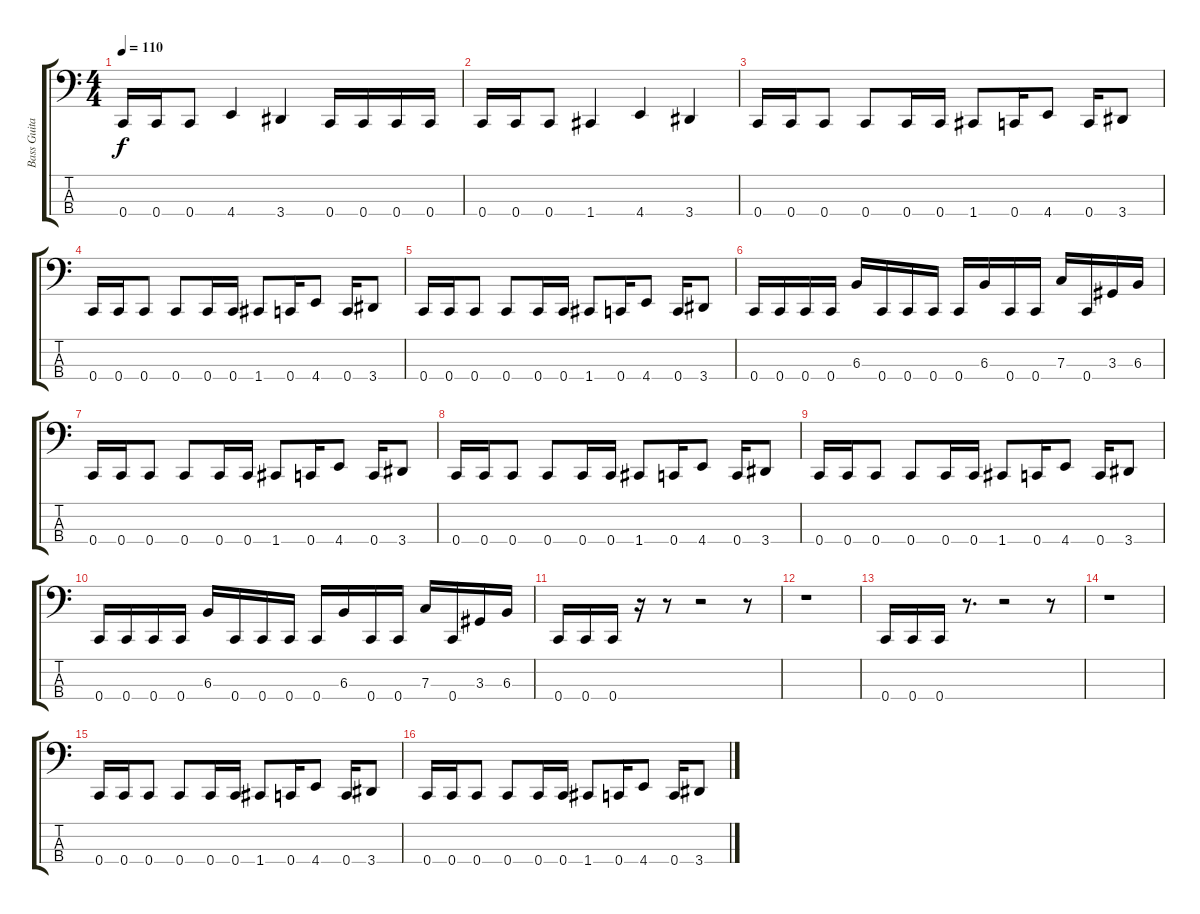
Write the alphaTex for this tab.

\track ("Bass Guitar" "Bass Guita") {instrument electricbasspick}
\staff {score tabs}
\tuning (Eb2 Bb1 F1 C1) {hide}
\ts (4 4)
\tempo 110
\clef f4
\ks c
0.4.16{dy f} 0.4.16 0.4.8 4.4.4 3.4.4 0.4.16 0.4.16 0.4.16 0.4.16 |
0.4.16 0.4.16 0.4.8 1.4.4 4.4.4 3.4.4 |
0.4.16 0.4.16 0.4.8 0.4.8 0.4.16 0.4.16 1.4.8 0.4.16 4.4.8 0.4.16 3.4.8 |
0.4.16 0.4.16 0.4.8 0.4.8 0.4.16 0.4.16 1.4.8 0.4.16 4.4.8 0.4.16 3.4.8 |
0.4.16 0.4.16 0.4.8 0.4.8 0.4.16 0.4.16 1.4.8 0.4.16 4.4.8 0.4.16 3.4.8 |
0.4.16 0.4.16 0.4.16 0.4.16 6.3.16 0.4.16 0.4.16 0.4.16 0.4.16 6.3.16 0.4.16 0.4.16 7.3.16 0.4.16 3.3.16 6.3.16 |
0.4.16 0.4.16 0.4.8 0.4.8 0.4.16 0.4.16 1.4.8 0.4.16 4.4.8 0.4.16 3.4.8 |
0.4.16 0.4.16 0.4.8 0.4.8 0.4.16 0.4.16 1.4.8 0.4.16 4.4.8 0.4.16 3.4.8 |
0.4.16 0.4.16 0.4.8 0.4.8 0.4.16 0.4.16 1.4.8 0.4.16 4.4.8 0.4.16 3.4.8 |
0.4.16 0.4.16 0.4.16 0.4.16 6.3.16 0.4.16 0.4.16 0.4.16 0.4.16 6.3.16 0.4.16 0.4.16 7.3.16 0.4.16 3.3.16 6.3.16 |
0.4.16 0.4.16 0.4.16 r.16 r.8 r.2 r.8 |
r.1 |
0.4.16 0.4.16 0.4.16 r.8{d} r.2 r.8 |
r.1 |
0.4.16 0.4.16 0.4.8 0.4.8 0.4.16 0.4.16 1.4.8 0.4.16 4.4.8 0.4.16 3.4.8 |
0.4.16 0.4.16 0.4.8 0.4.8 0.4.16 0.4.16 1.4.8 0.4.16 4.4.8 0.4.16 3.4.8
